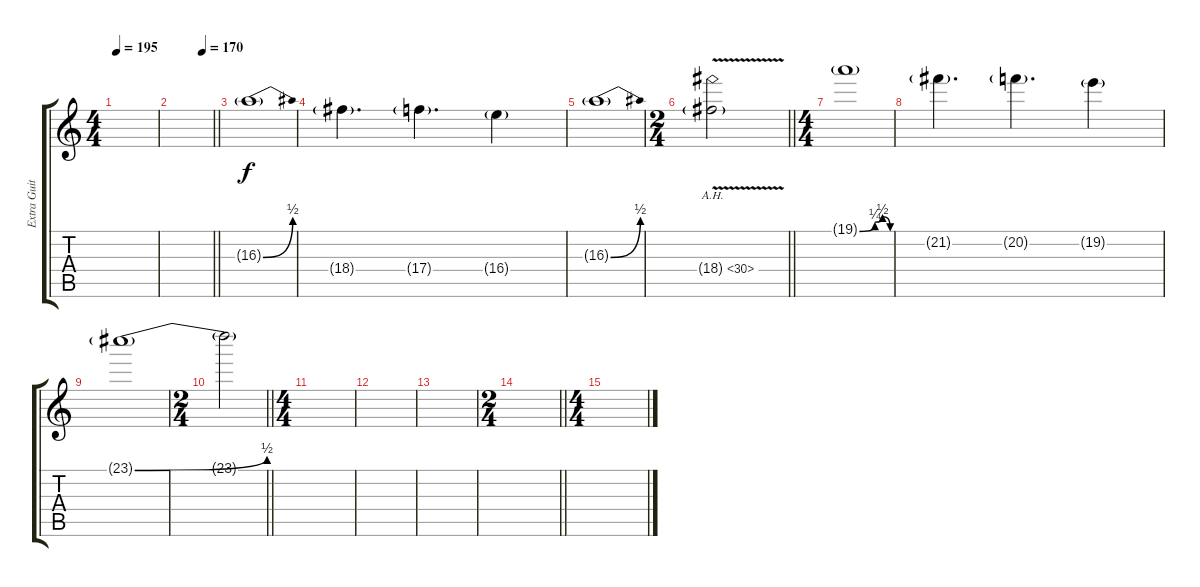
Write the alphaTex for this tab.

\track ("Extra Guitar" "Extra Guit") {instrument overdrivenguitar}
\staff {score tabs}
\tuning (D4 A3 F3 C3 G2 C2) {hide}
\ts (4 4)
\tempo 195
\clef g2
\ks c
|
\tempo (170 0.75)
\barLineRight lightlight
|
16.3{be (bend 0 0 60 2) g}.1 |
18.4{g}.4{d} 17.4{g}.4{d} 16.4{g}.4 |
16.3{be (bend 0 0 60 2) g}.1 |
\ts (2 4)
\barLineRight lightlight
18.4{ah 12 v g}.2 |
\ts (4 4)
19.1{be (custom 0 0 30 1 45 2 60 0) g}.1 |
21.2{g}.4{d} 20.2{g}.4{d} 19.2{g}.4 |
23.1{be (bend 0 0 60 2) g}.1 |
\ts (2 4)
\barLineRight lightlight
23.1{t}.2{volume 0} |
\ts (4 4)
|
|
|
\ts (2 4)
\barLineRight lightlight
|
\ts (4 4)
